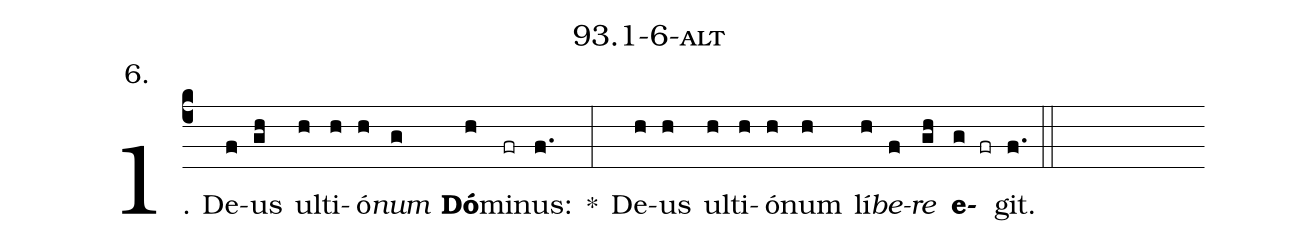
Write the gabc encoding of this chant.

name: 93.1-6-alt;
annotation: 6.;
%%
(c4)1. De(f)us(gh) ul(h)ti(h)ó(h)<i>num</i>(g) <b>Dó</b>(h)mi(fr)nus:(f.) *(:) De(h)us(h) ul(h)ti(h)ó(h)num(h) lí(h)<i>be</i>(f)<i>re</i>(gh) <b>e</b>(g fr)git.(f.) (::)


%E(h) u(h) o(f) u(gh) a(g) e.(f.) (::)
